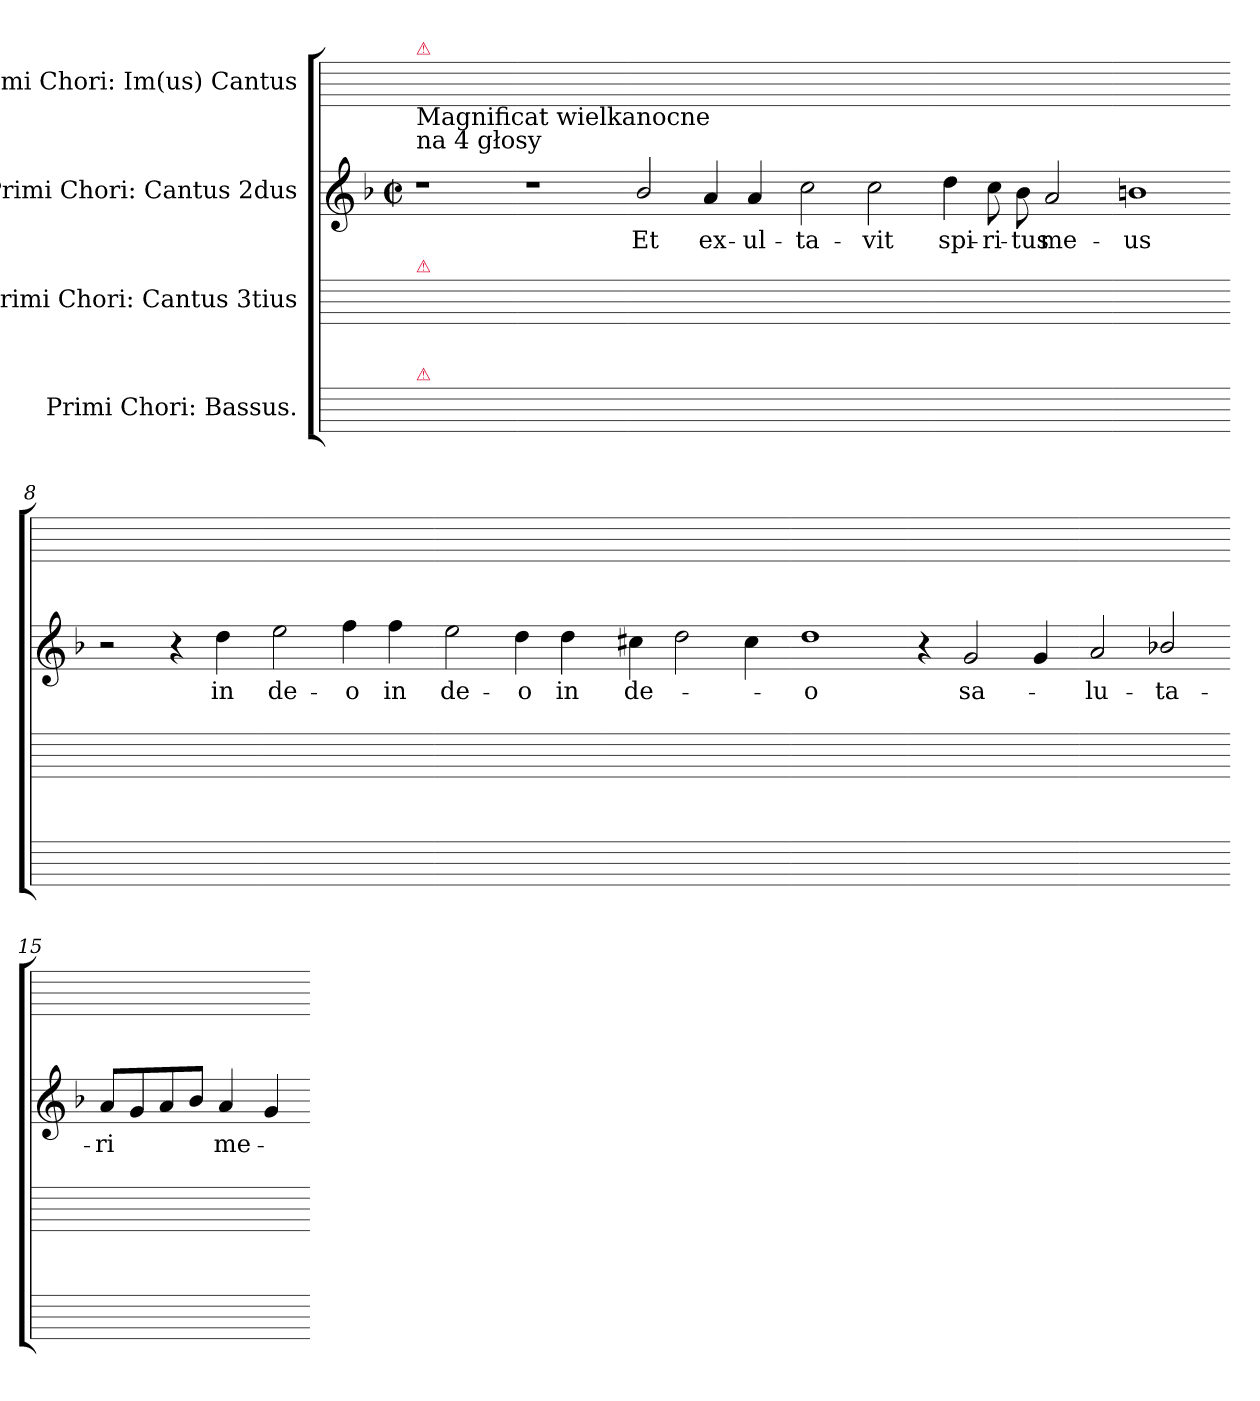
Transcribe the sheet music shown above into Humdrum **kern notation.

**kern	**kern	**kern	**text	**kern
*part4	*part3	*part2	*part2	*part1
*staff4	*staff3	*staff2	*staff2	*staff1
*I"Primi Chori: Bassus.	*I"Primi Chori: Cantus 3tius	*I"Primi Chori: Cantus 2dus	*	*I"Primi Chori: Im(us) Cantus
*	*	*clefG2	*	*
*	*	*k[b-]	*	*
*	*	*M2/2	*	*
*	*	*met(c|)	*	*
=1	=1	=1	=1	=1
!	!	!	!	!LO:TX:a:color=crimson:t=⚠
!	!	!LO:TX:a:t=Magnificat wielkanocne\nna 4 głosy	!	!
!	!LO:TX:a:color=crimson:t=⚠	!	!	!
!LO:TX:a:color=crimson:t=⚠	!	!	!	!
1ryy	1ryy	1r	.	1ryy
=2-	=2-	=2-	=2-	=2-
1ryy	1ryy	1r	.	1ryy
=3-	=3-	=3-	=3-	=3-
1ryy	1ryy	1r	.	1ryy
=4-	=4-	=4-	=4-	=4-
1ryy	1ryy	2b-/	Et	1ryy
.	.	4a/	ex-	.
.	.	4a/	-ul-	.
=5-	=5-	=5-	=5-	=5-
1ryy	1ryy	2cc\	-ta-	1ryy
.	.	2cc\	-vit	.
=6-	=6-	=6-	=6-	=6-
1ryy	1ryy	4dd\	spi-	1ryy
.	.	8cc\	-ri-	.
.	.	8b-\	-tus	.
.	.	2a/	me-	.
=7-	=7-	=7-	=7-	=7-
1ryy	1ryy	1bn	-us	1ryy
=8-	=8-	=8-	=8-	=8-
1ryy	1ryy	2r	.	1ryy
.	.	4r	.	.
.	.	4dd\	in	.
=9-	=9-	=9-	=9-	=9-
1ryy	1ryy	2ee\	de-	1ryy
.	.	4ff\	-o	.
!	!	!	!LO:LY:i	!
.	.	4ff\	in	.
=10-	=10-	=10-	=10-	=10-
!	!	!	!LO:LY:i	!
1ryy	1ryy	2ee\	de-	1ryy
!	!	!	!LO:LY:i	!
.	.	4dd\	-o	.
.	.	4dd\	in	.
=11-	=11-	=11-	=11-	=11-
1ryy	1ryy	4cc#X\	de-	1ryy
.	.	2dd\	.	.
.	.	4cc#\	.	.
=12-	=12-	=12-	=12-	=12-
1ryy	1ryy	1dd	-o	1ryy
=13-	=13-	=13-	=13-	=13-
1ryy	1ryy	4r	.	1ryy
.	.	2g/	sa-	.
.	.	4g/	.	.
=14-	=14-	=14-	=14-	=14-
1ryy	1ryy	2a/	-lu-	1ryy
.	.	2b-X/	-ta-	.
=15-	=15-	=15-	=15-	=15-
1ryy	1ryy	8a/L	-ri	1ryy
.	.	8g/	.	.
.	.	8a/	.	.
.	.	8b-/J	.	.
.	.	4a/	me-	.
.	.	4g/	.	.
=-	=-	=-	=-	=-
*-	*-	*-	*-	*-
